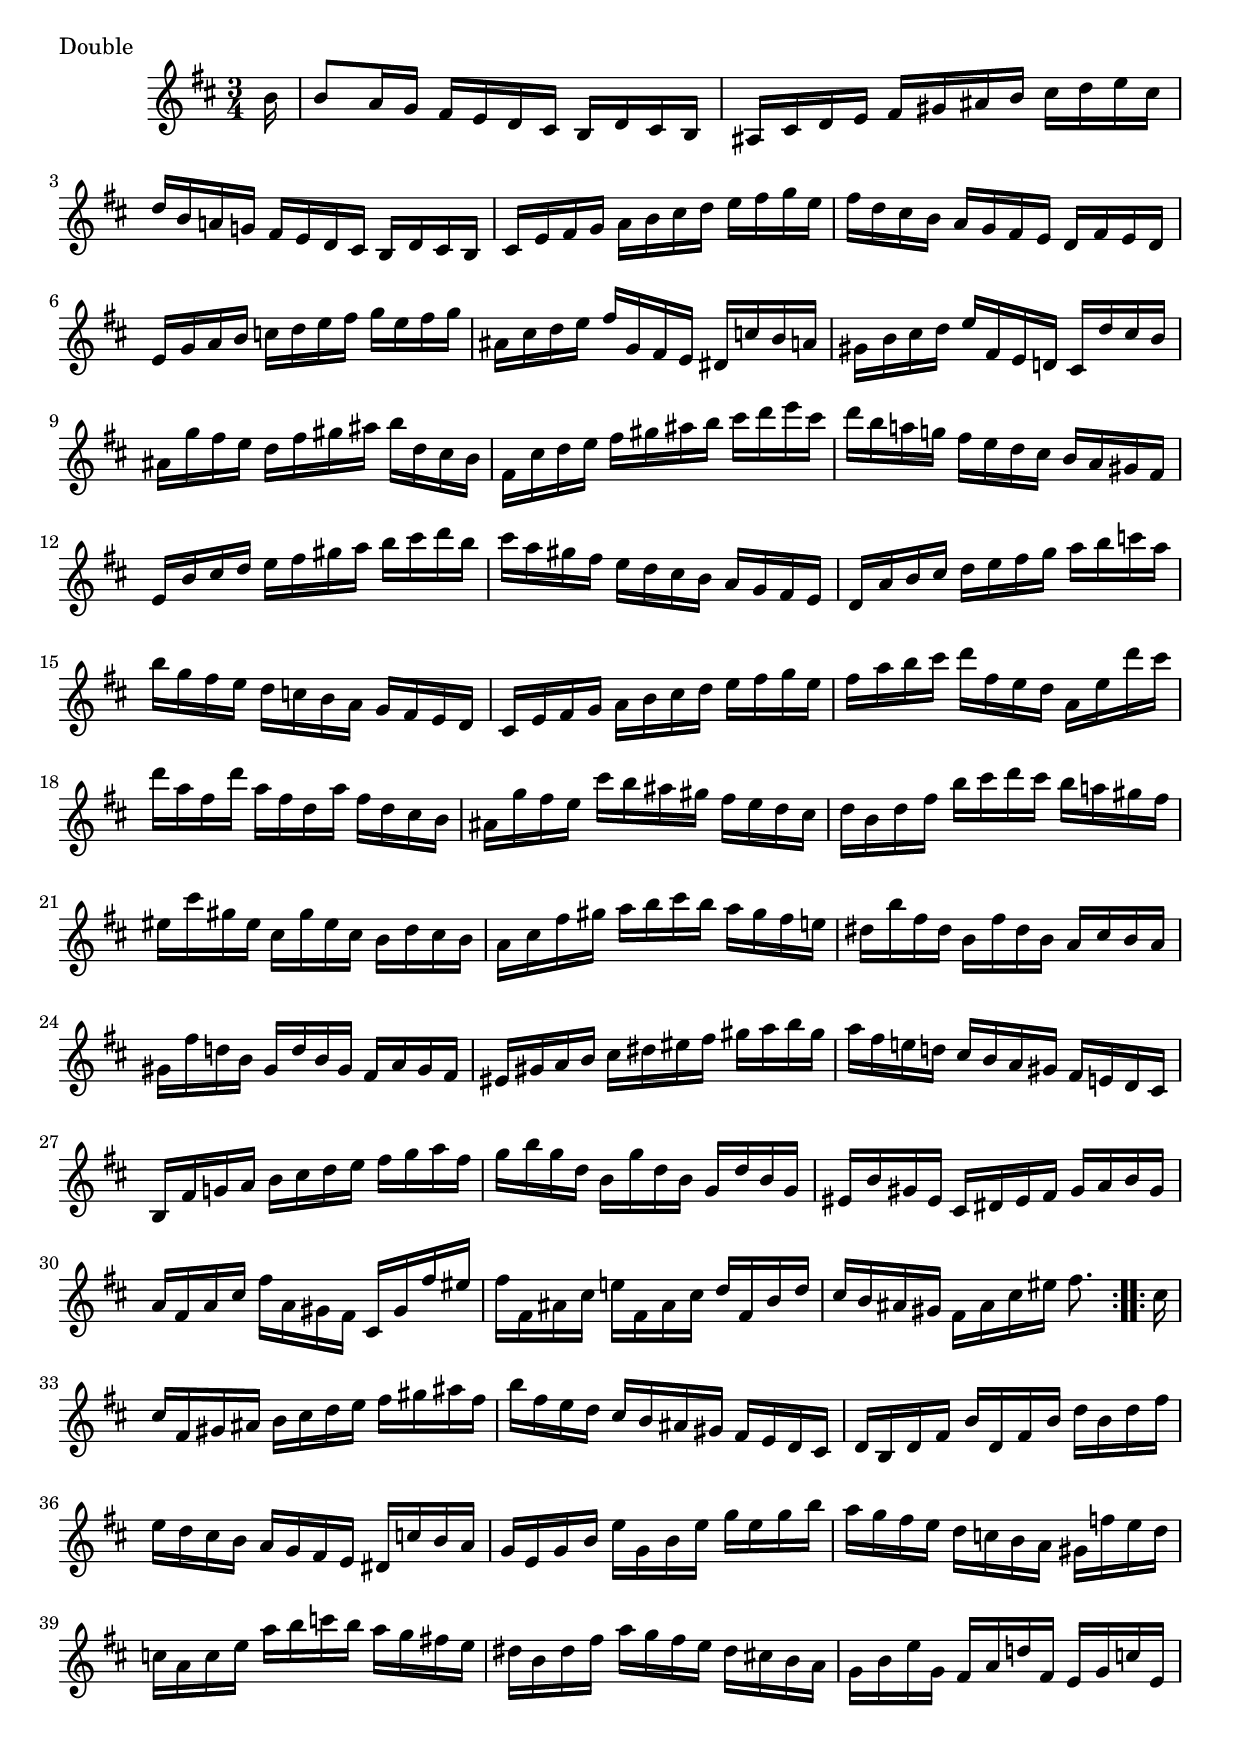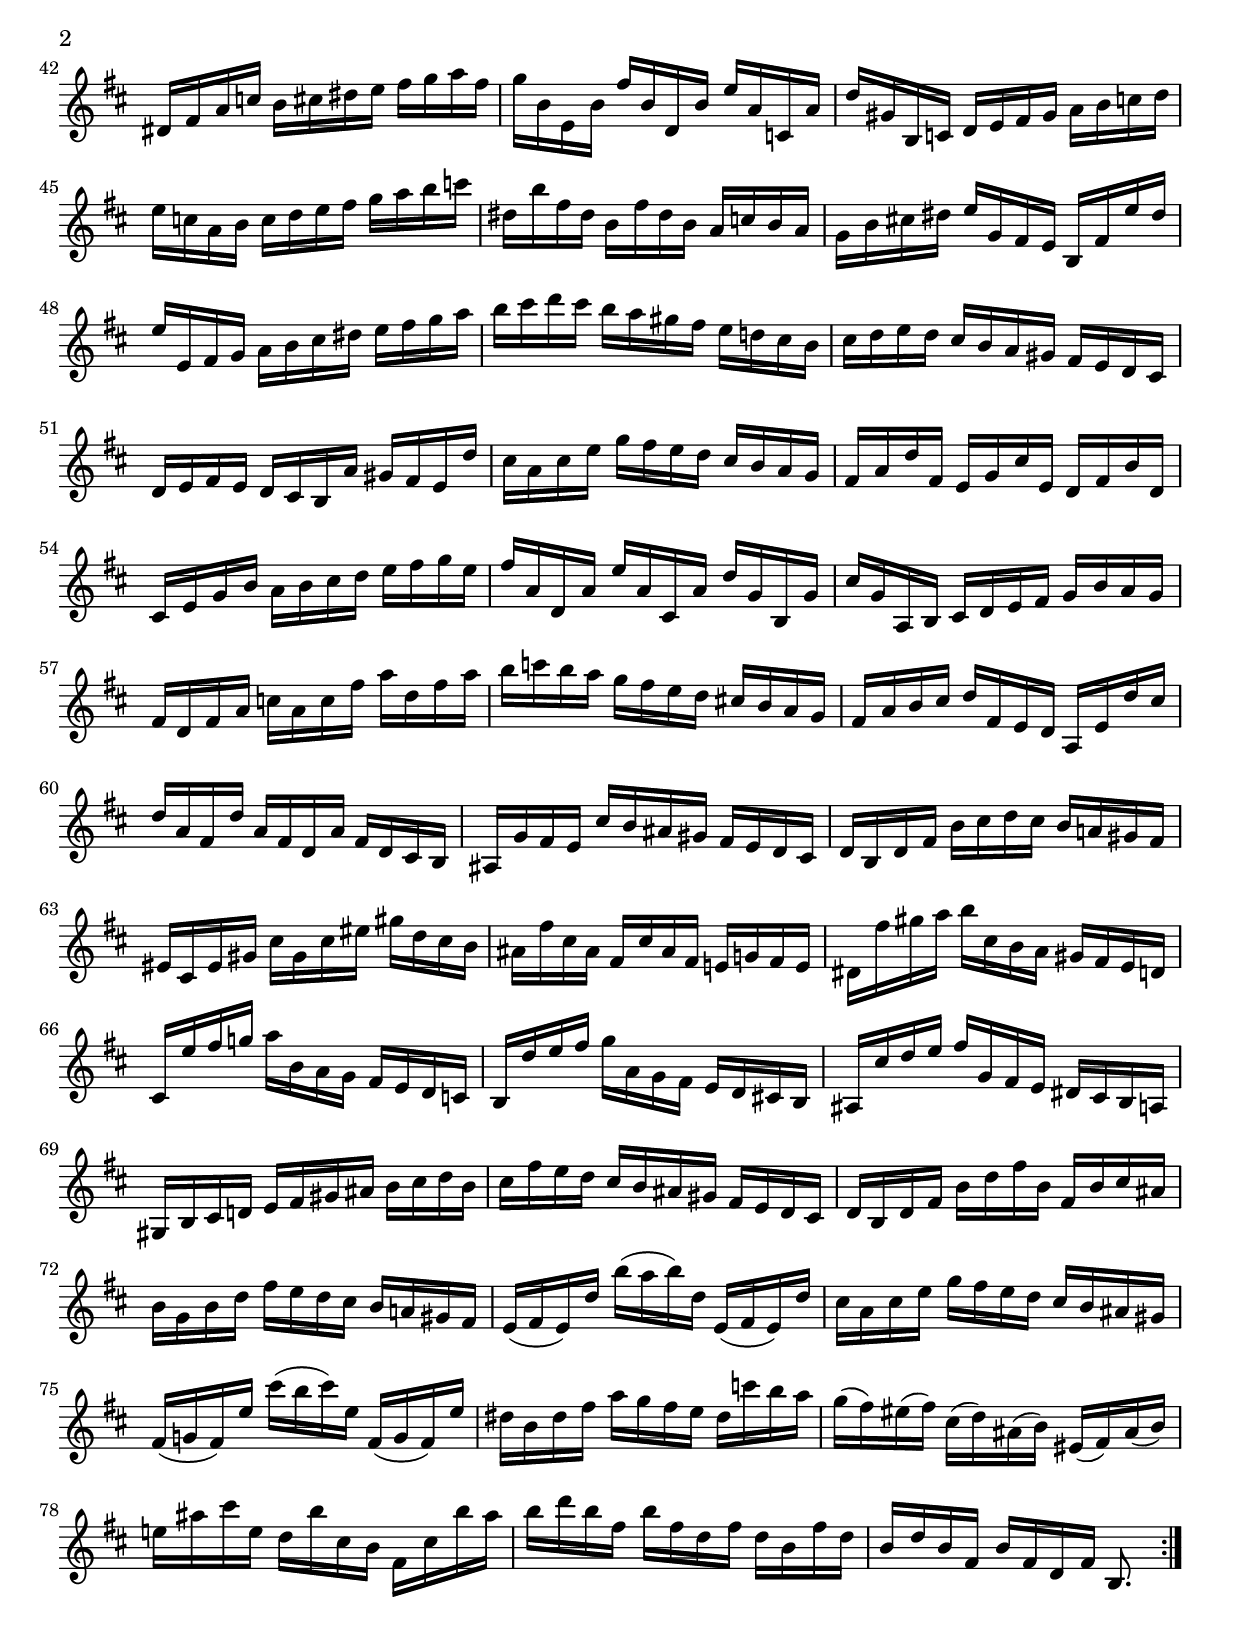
\version "2.16.0"

% Movement 4, Double

\version "2.24.3"

ivA =  { 
  b'16 |
  % 1
  b'8  a'16  g'16  fis'16  e'16  d'16  cis'16  b16  d'16  
  cis'16  b16  |
  % 2
  ais16  cis'16  d'16  e'16  fis'16  gis'16  ais'16  b'16  
  cis''16  d''16  e''16  cis''16  |
  % 3
  d''16  b'16  a'!16  g'!16  fis'16  e'16  d'16  cis'16  b16  
  d'16  cis'16  b16  |
  % 4
  cis'16  e'16  fis'16  g'16  a'16  b'16  cis''16  d''16  
  e''16  fis''16  g''16  e''16  |
  % 5
  fis''16  d''16  cis''16  b'16  a'16  g'16  fis'16  e'16  
  d'16  fis'16  e'16  d'16  |
  % 6
  e'16  g'16  a'16  b'16  c''16  d''16  e''16  fis''16  g''16 
   e''16  fis''16  g''16  |
  % 7
  ais'16  cis''16  d''16  e''16  fis''16  g'16  fis'16  e'16  
  dis'16  c''16  b'16  a'16  |
  % 8
  gis'16  b'16  cis''16  d''16  e''16  fis'16  e'16  d'!16  
  cis'16  d''16  cis''16  b'16  |
  % 9
  ais'16  g''16  fis''16  e''16  d''16  fis''16  gis''16  
  ais''16  b''16  d''16  cis''16  b'16  |
  % 10
  fis'16  cis''16  d''16  e''16  fis''16  gis''16  ais''16  
  b''16  cis'''16  d'''16  e'''16  cis'''16  |
  % 11
  d'''16  b''16  a''!16  g''!16  fis''16  e''16  d''16  cis''16 
   b'16  a'16  gis'16  fis'16  |
  % 12
  e'16  b'16  cis''16  d''16  e''16  fis''16  gis''16  a''16  
  b''16  cis'''16  d'''16  b''16  |
  % 13
  cis'''16  a''16  gis''16  fis''16  e''16  d''16  cis''16  
  b'16  a'16  g'16  fis'16  e'16  |
  % 14
  d'16  a'16  b'16  cis''16  d''16  e''16  fis''16  g''16  
  a''16  b''16  c'''16  a''16  |
  % 15
  b''16  g''16  fis''16  e''16  d''16  c''16  b'16  a'16  
  g'16  fis'16  e'16  d'16  |
  % 16
  cis'16  e'16  fis'16  g'16  a'16  b'16  cis''16  d''16  
  e''16  fis''16  g''16  e''16  |
  % 17
  fis''16  a''16  b''16  cis'''16  d'''16  fis''16  e''16  
  d''16  a'16  e''16  d'''16  cis'''16  |
  % 18
  d'''16  a''16  fis''16  d'''16  a''16  fis''16  d''16  
  a''16  fis''16  d''16  cis''16  b'16  |
  % 19
  ais'16  g''16  fis''16  e''16  cis'''16  b''16  ais''16  
  gis''16  fis''16  e''16  d''16  cis''16  |
  % 20
  d''16  b'16  d''16  fis''16  b''16  cis'''16  d'''16  
  cis'''16  b''16  a''!16  gis''16  fis''16  |
  % 21
  eis''16  cis'''16  gis''16  eis''16  cis''16  gis''16  eis''16  
  cis''16  b'16  d''16  cis''16  b'16  |
  % 22
  a'16  cis''16  fis''16  gis''16  a''16  b''16  cis'''16  
  b''16  a''16  gis''16  fis''16  e''!16  |
  % 23
  dis''16  b''16  fis''16  dis''16  b'16  fis''16  dis''16  
  b'16  a'16  cis''16  b'16  a'16  |
  % 24
  gis'16  fis''16  d''!16  b'16  gis'16  d''16  b'16  gis'16  
  fis'16  a'16  gis'16  fis'16  |
  % 25
  eis'16  gis'16  a'16  b'16  cis''16  dis''16  eis''16  fis''16  
  gis''16  a''16  b''16  gis''16  |
  % 26
  a''16  fis''16  e''!16  d''!16  cis''16  b'16  a'16  gis'16  
  fis'16  e'!16  d'16  cis'16  |
  % 27
  b16  fis'16  g'!16  a'16  b'16  cis''16  d''16  e''16  
  fis''16  g''16  a''16  fis''16  |
  % 28
  g''16  b''16  g''16  d''16  b'16  g''16  d''16  b'16  g'16  
  d''16  b'16  g'16  |
  % 29
  eis'16  b'16  gis'16  eis'16  cis'16  dis'16  eis'16  fis'16  
  gis'16  a'16  b'16  gis'16  |
  % 30
  a'16  fis'16  a'16  cis''16  fis''16  a'16  gis'16  fis'16  
  cis'16  gis'16  fis''16  eis''16  |
  % 31
  fis''16  fis'16  ais'16  cis''16  e''!16  fis'16  ais'16  
  cis''16  d''16  fis'16  b'16  d''16  |
  % 32
  cis''16  b'16  ais'16  gis'16  fis'16  ais'16  cis''16  
  eis''16  \set autoBeaming = ##f fis''8.

  \set autoBeaming = ##t cis''16  |
  % 33
  cis''16  fis'16  gis'16  ais'16  b'16  cis''16  d''16  
  e''16  fis''16  gis''16  ais''16  fis''16  |
  % 34
  b''16  fis''16  e''16  d''16  cis''16  b'16  ais'16  gis'16 
  fis'16  e'16  d'16  cis'16  |
  % 35
  d'16  b16  d'16  fis'16  b'16  d'16  fis'16  b'16  d''16  
  b'16  d''16  fis''16  |
  % 36
  e''16  d''16  cis''16  b'16  a'16  g'16  fis'16  e'16  
  dis'16  c''16  b'16  a'16  |
  % 37
  g'16  e'16  g'16  b'16  e''16  g'16  b'16  e''16  g''16  
  e''16  g''16  b''16  |
  % 38
  a''16  g''16  fis''16  e''16  d''16  c''16  b'16  a'16  
  gis'16  f''16  e''16  d''16  |
  % 39
  c''16  a'16  c''16  e''16  a''16  b''16  c'''16  b''16  
  a''16  g''16  fis''!16  e''16  |
  % 40
  dis''16  b'16  dis''16  fis''16  a''16  g''16  fis''16  
  e''16  dis''16  cis''!16  b'16  a'16  |
  % 41
  g'16  b'16  e''16  g'16  fis'16  a'16  d''!16  fis'16  e'16  
  g'16  c''16  e'16  |
  % 42
  dis'16  fis'16  a'16  c''16  b'16  cis''16  dis''16  e''16  
  fis''16  g''16  a''16  fis''16  |
  % 43
  g''16  b'16  e'16  b'16  fis''16  b'16  d'16  b'16  e''16  
  a'16  c'16  a'16  |
  % 44
  d''16  gis'16  b16  c'16  d'16  e'16  fis'16  gis'16  a'16  
  b'16  c''16  d''16  |
  % 45
  e''16  c''16  a'16  b'16  c''16  d''16  e''16  fis''16  
  g''16  a''16  b''16  c'''16  |
  % 46
  dis''16  b''16  fis''16  dis''16  b'16  fis''16  dis''16  
  b'16  a'16  c''16  b'16  a'16  |
  % 47
  g'16  b'16  cis''!16  dis''16  e''16  g'16  fis'16  e'16  
  b16  fis'16  e''16  dis''16  |
  % 48
  e''16  e'16  fis'16  g'16  a'16  b'16  cis''16  dis''16  
  e''16  fis''16  g''16  a''16  |
  % 49
  b''16  cis'''16  d'''16  cis'''16  b''16  a''16  gis''16  
  fis''16  e''16  d''!16  cis''16  b'16  |
  % 50
  cis''16  d''16  e''16  d''16  cis''16  b'16  a'16  gis'16  
  fis'16  e'16  d'16  cis'16  |
  % 51
  d'16  e'16  fis'16  e'16  d'16  cis'16  b16  a'16  gis'16  
  fis'16  e'16  d''16  |
  % 52
  cis''16  a'16  cis''16  e''16  g''16  fis''16  e''16  d''16 
  cis''16  b'16  a'16  g'16  |
  % 53
  fis'16  a'16  d''16  fis'16  e'16  g'16  cis''16  e'16  
  d'16  fis'16  b'16  d'16  |
  % 54
  cis'16  e'16  g'16  b'16  a'16  b'16  cis''16  d''16  e''16 
  fis''16  g''16  e''16  |
  % 55
  fis''16  a'16  d'16  a'16  e''16  a'16  cis'16  a'16  d''16 
  g'16  b16  g'16  |
  % 56
  cis''16  g'16  a16  b16  cis'16  d'16  e'16  fis'16  g'16  
  b'16  a'16  g'16  |
  % 57
  fis'16  d'16  fis'16  a'16  c''16  a'16  c''16  fis''16  
  a''16  d''16  fis''16  a''16  |
  % 58
  b''16  c'''16  b''16  a''16  g''16  fis''16  e''16  d''16  
  cis''!16  b'16  a'16  g'16  |
  % 59
  fis'16  a'16  b'16  cis''16  d''16  fis'16  e'16  d'16  a16 
  e'16  d''16  cis''16  |
  % 60
  d''16  a'16  fis'16  d''16  a'16  fis'16  d'16  a'16  
  fis'16  d'16  cis'16  b16  |
  % 61
  ais16  g'16  fis'16  e'16  cis''16  b'16  ais'16  gis'16  
  fis'16  e'16  d'16  cis'16  |
  % 62
  d'16  b16  d'16  fis'16  b'16  cis''16  d''16  cis''16  
  b'16  a'!16  gis'16  fis'16  |
  % 63
  eis'16  cis'16  eis'16  gis'16  cis''16  gis'16  cis''16  eis''16 
  gis''16  d''16  cis''16  b'16  |
  % 64
  ais'16  fis''16  cis''16  ais'16  fis'16  cis''16  ais'16  
  fis'16  e'!16  g'!16  fis'16  e'16  |
  % 65
  dis'16  fis''16  gis''16  a''16  b''16  cis''16  b'16  a'16 
  gis'16  fis'16  e'16  d'16  |
  % 66
  cis'16  e''16  fis''16  g''!16  a''16  b'16  a'16  g'16  
  fis'16  e'16  d'16  c'16  |
  % 67
  b16  d''16  e''16  fis''16  g''16  a'16  g'16  fis'16  e'16 
  d'16  cis'!16  b16  |
  % 68
  ais16  cis''16  d''16  e''16  fis''16  g'16  fis'16  e'16  
  dis'16  cis'16  b16  a16  |
  % 69
  gis16  b16  cis'16  d'!16  e'16  fis'16  gis'16  ais'16  
  b'16  cis''16  d''16  b'16  |
  % 70
  cis''16  fis''16  e''16  d''16  cis''16  b'16  ais'16  
  gis'16  fis'16  e'16  d'16  cis'16  |
  % 71
  d'16  b16  d'16  fis'16  b'16  d''16  fis''16  b'16  fis'16 
  b'16  cis''16  ais'16  |
  % 72
  b'16  g'16  b'16  d''16  fis''16  e''16  d''16  cis''16  
  b'16  a'!16  gis'16  fis'16  |
  % 73
  e'16(  fis'16   e'16)  d''16  b''16(  a''16   b''16)  d''16
  e'16(  fis'16   e'16)  d''16  |
  % 74
  cis''16  a'16  cis''16  e''16  g''16  fis''16  e''16  d''16 
  cis''16  b'16  ais'16  gis'16  |
  % 75
  fis'16(  g'!16  fis'16)  e''16  cis'''16(  b''16   cis'''16)  e''16
  fis'16(  g'16   fis'16)  e''16  |
  % 76
  dis''16  b'16  dis''16  fis''16  a''16  g''16  fis''16  
  e''16  dis''16  c'''16  b''16  a''16  |
  % 77
  g''16(   fis''16)  eis''16(   fis''16)  cis''16(   d''16)  ais'16(  
   b'16)  eis'16(   fis'16)  ais'16(   b'16)  |
  % 78
  e''!16  ais''16  cis'''16  e''16  d''16  b''16  cis''16  
  b'16  fis'16  cis''16  b''16  ais''16  |
  % 79
  b''16  d'''16  b''16  fis''16  b''16  fis''16  d''16  
  fis''16  d''16  b'16  fis''16  d''16  |
  % 80
  b'16  d''16  b'16  fis'16  b'16  fis'16  d'16  fis'16  
  b8.
} 

ivStaff = \context Staff <<
  \context Voice=A \ivA
>>


ivViolinGlobal =   {
  \clef "treble"
  \key d\major
  \time 3/4
  \repeat "volta" 2 {
    \partial 16
    s16 | s2.*31 | s16*11
  }

  \repeat "volta" 2 {
    s16 | s2.*47 | s16*11
  }
}

ivViolinScripts =  {
}

ivViolinStaff =  \context Staff <<
  \ivStaff
  \ivViolinGlobal
  \ivViolinScripts
>>

\score {
  \ivViolinStaff
  \layout { }
  
  \midi {
    \tempo 4 = 109
    }


  \header {
    piece = "Double"
    opus = ""
  }
}

